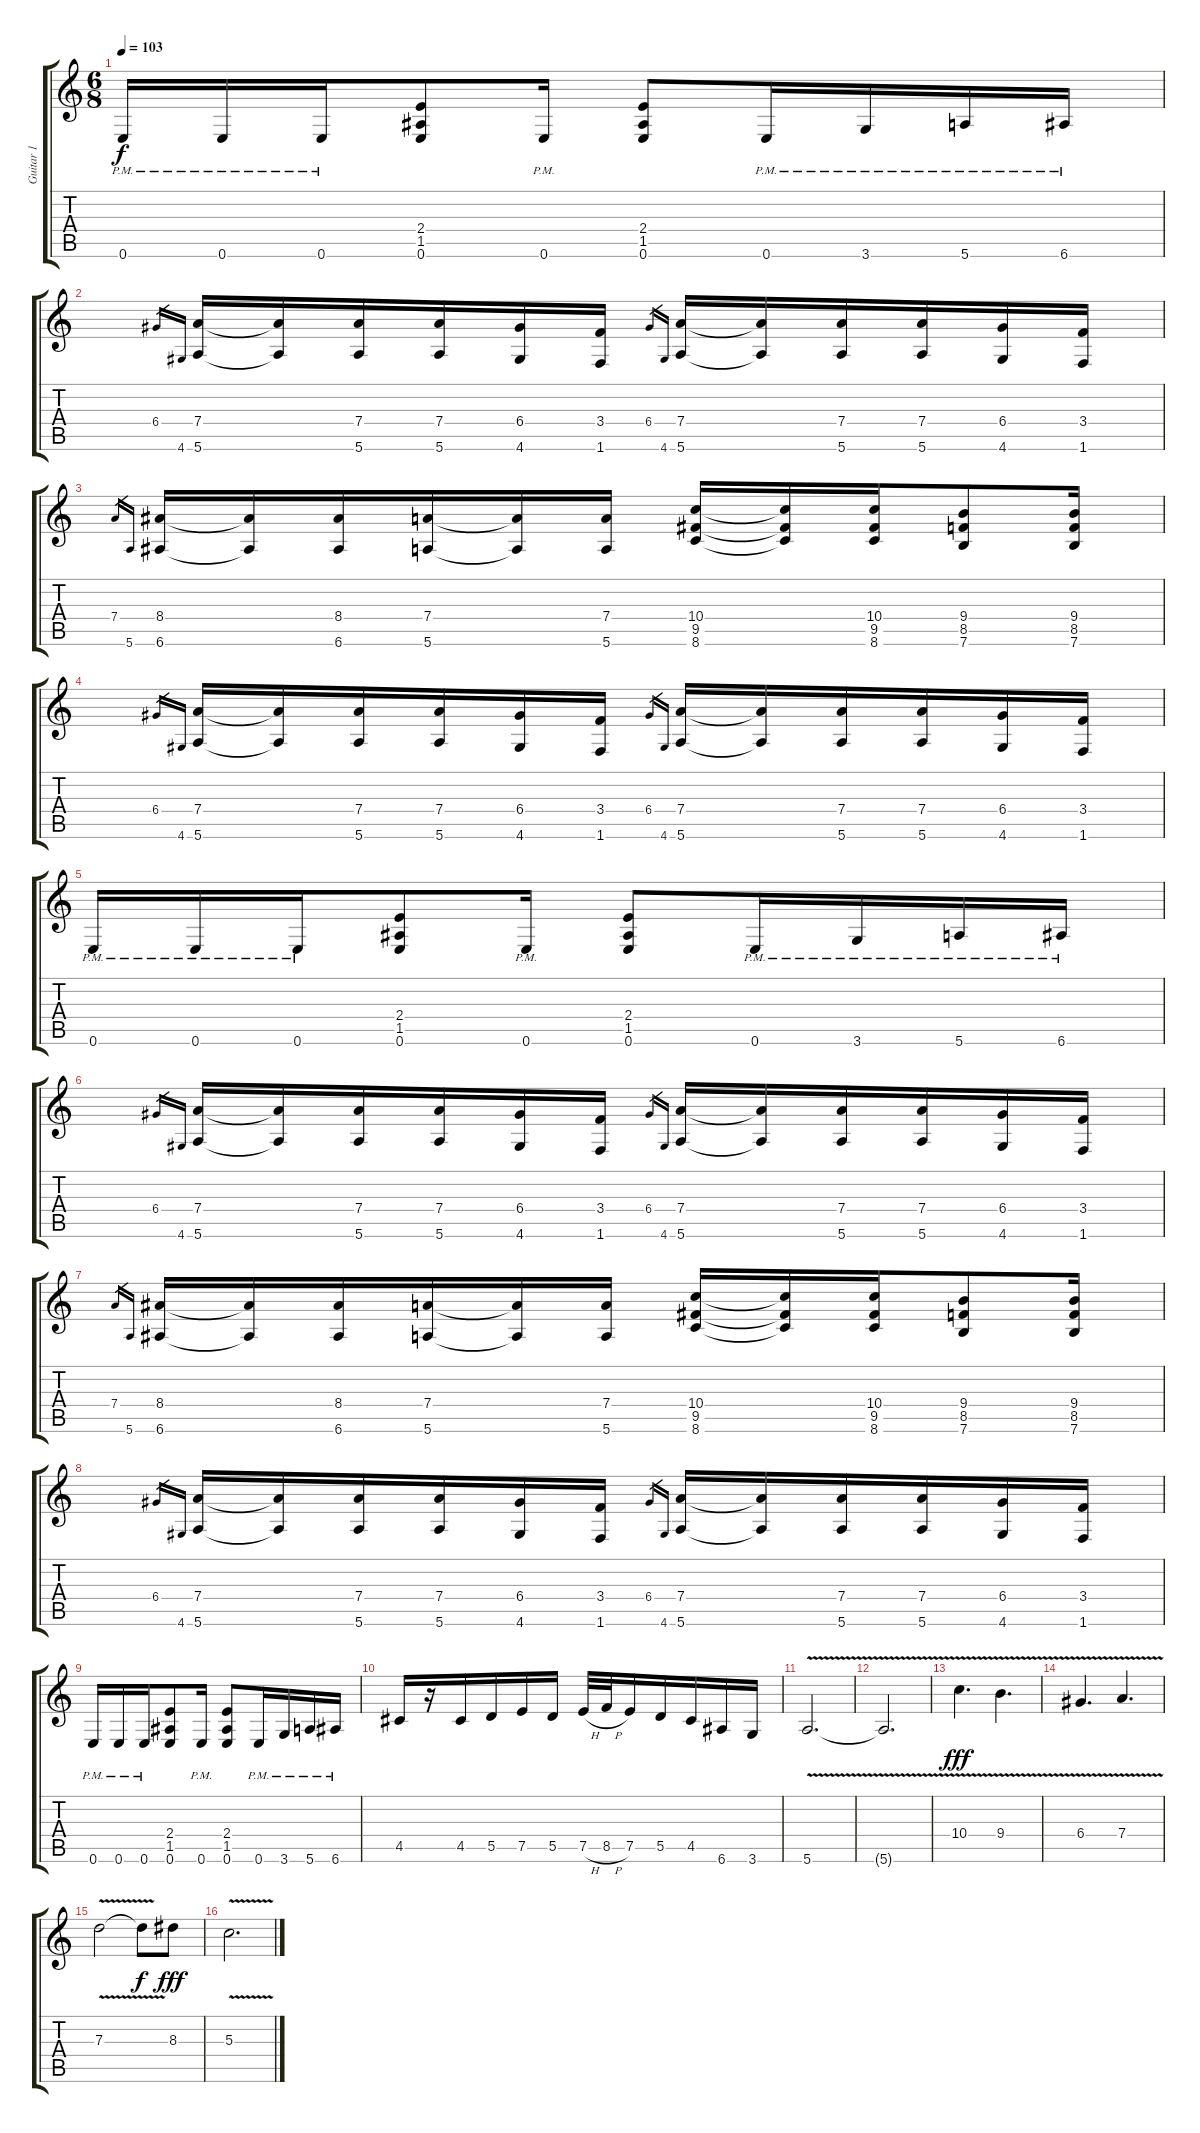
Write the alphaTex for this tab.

\track ("Guitar 1" "Guitar 1") {instrument distortionguitar}
\staff {score tabs}
\tuning (E4 B3 G3 D3 A2 E2) {hide}
\ts (6 8)
\tempo 103
\clef g2
\ks c
0.6{pm}.16{dy f} 0.6{pm}.16 0.6{pm}.16 (2.4 1.5 0.6).8 0.6{pm}.16 (2.4 1.5 0.6).8 0.6{pm}.16 3.6{pm}.16 5.6{pm}.16 6.6{pm}.16 |
6.4.16{gr} 4.6.16{gr} (7.4 5.6).16 (7.4{t} 5.6{t}).16 (7.4 5.6).16 (7.4 5.6).16 (6.4 4.6).16 (3.4 1.6).16 6.4.16{gr} 4.6.16{gr} (7.4 5.6).16 (7.4{t} 5.6{t}).16 (7.4 5.6).16 (7.4 5.6).16 (6.4 4.6).16 (3.4 1.6).16 |
7.4.16{gr} 5.6.16{gr} (8.4 6.6).16 (8.4{t} 6.6{t}).16 (8.4 6.6).16 (7.4 5.6).16 (7.4{t} 5.6{t}).16 (7.4 5.6).16 (10.4 9.5 8.6).16 (10.4{t} 9.5{t} 8.6{t}).16 (10.4 9.5 8.6).16 (9.4 8.5 7.6).8 (9.4 8.5 7.6).16 |
6.4.16{gr} 4.6.16{gr} (7.4 5.6).16 (7.4{t} 5.6{t}).16 (7.4 5.6).16 (7.4 5.6).16 (6.4 4.6).16 (3.4 1.6).16 6.4.16{gr} 4.6.16{gr} (7.4 5.6).16 (7.4{t} 5.6{t}).16 (7.4 5.6).16 (7.4 5.6).16 (6.4 4.6).16 (3.4 1.6).16 |
0.6{pm}.16 0.6{pm}.16 0.6{pm}.16 (2.4 1.5 0.6).8 0.6{pm}.16 (2.4 1.5 0.6).8 0.6{pm}.16 3.6{pm}.16 5.6{pm}.16 6.6{pm}.16 |
6.4.16{gr} 4.6.16{gr} (7.4 5.6).16 (7.4{t} 5.6{t}).16 (7.4 5.6).16 (7.4 5.6).16 (6.4 4.6).16 (3.4 1.6).16 6.4.16{gr} 4.6.16{gr} (7.4 5.6).16 (7.4{t} 5.6{t}).16 (7.4 5.6).16 (7.4 5.6).16 (6.4 4.6).16 (3.4 1.6).16 |
7.4.16{gr} 5.6.16{gr} (8.4 6.6).16 (8.4{t} 6.6{t}).16 (8.4 6.6).16 (7.4 5.6).16 (7.4{t} 5.6{t}).16 (7.4 5.6).16 (10.4 9.5 8.6).16 (10.4{t} 9.5{t} 8.6{t}).16 (10.4 9.5 8.6).16 (9.4 8.5 7.6).8 (9.4 8.5 7.6).16 |
6.4.16{gr} 4.6.16{gr} (7.4 5.6).16 (7.4{t} 5.6{t}).16 (7.4 5.6).16 (7.4 5.6).16 (6.4 4.6).16 (3.4 1.6).16 6.4.16{gr} 4.6.16{gr} (7.4 5.6).16 (7.4{t} 5.6{t}).16 (7.4 5.6).16 (7.4 5.6).16 (6.4 4.6).16 (3.4 1.6).16 |
0.6{pm}.16 0.6{pm}.16 0.6{pm}.16 (2.4 1.5 0.6).8 0.6{pm}.16 (2.4 1.5 0.6).8 0.6{pm}.16 3.6{pm}.16 5.6{pm}.16 6.6{pm}.16 |
4.5.16 r.16 4.5.16 5.5.16 7.5.16 5.5.16 7.5{h}.32 8.5{h}.32 7.5.16 5.5.16 4.5.16 6.6.16 3.6.16 |
5.6{v}.2{d} |
5.6{t}.2{d} |
10.4{v}.4{d dy fff volume 13 balance 8 instrument overdrivenguitar} 9.4{v}.4{d} |
6.4{v}.4{d} 7.4{v}.4{d} |
7.3{v}.2 7.3{t}.8{dy f} 8.3.8{dy fff} |
5.3{v}.2{d}
